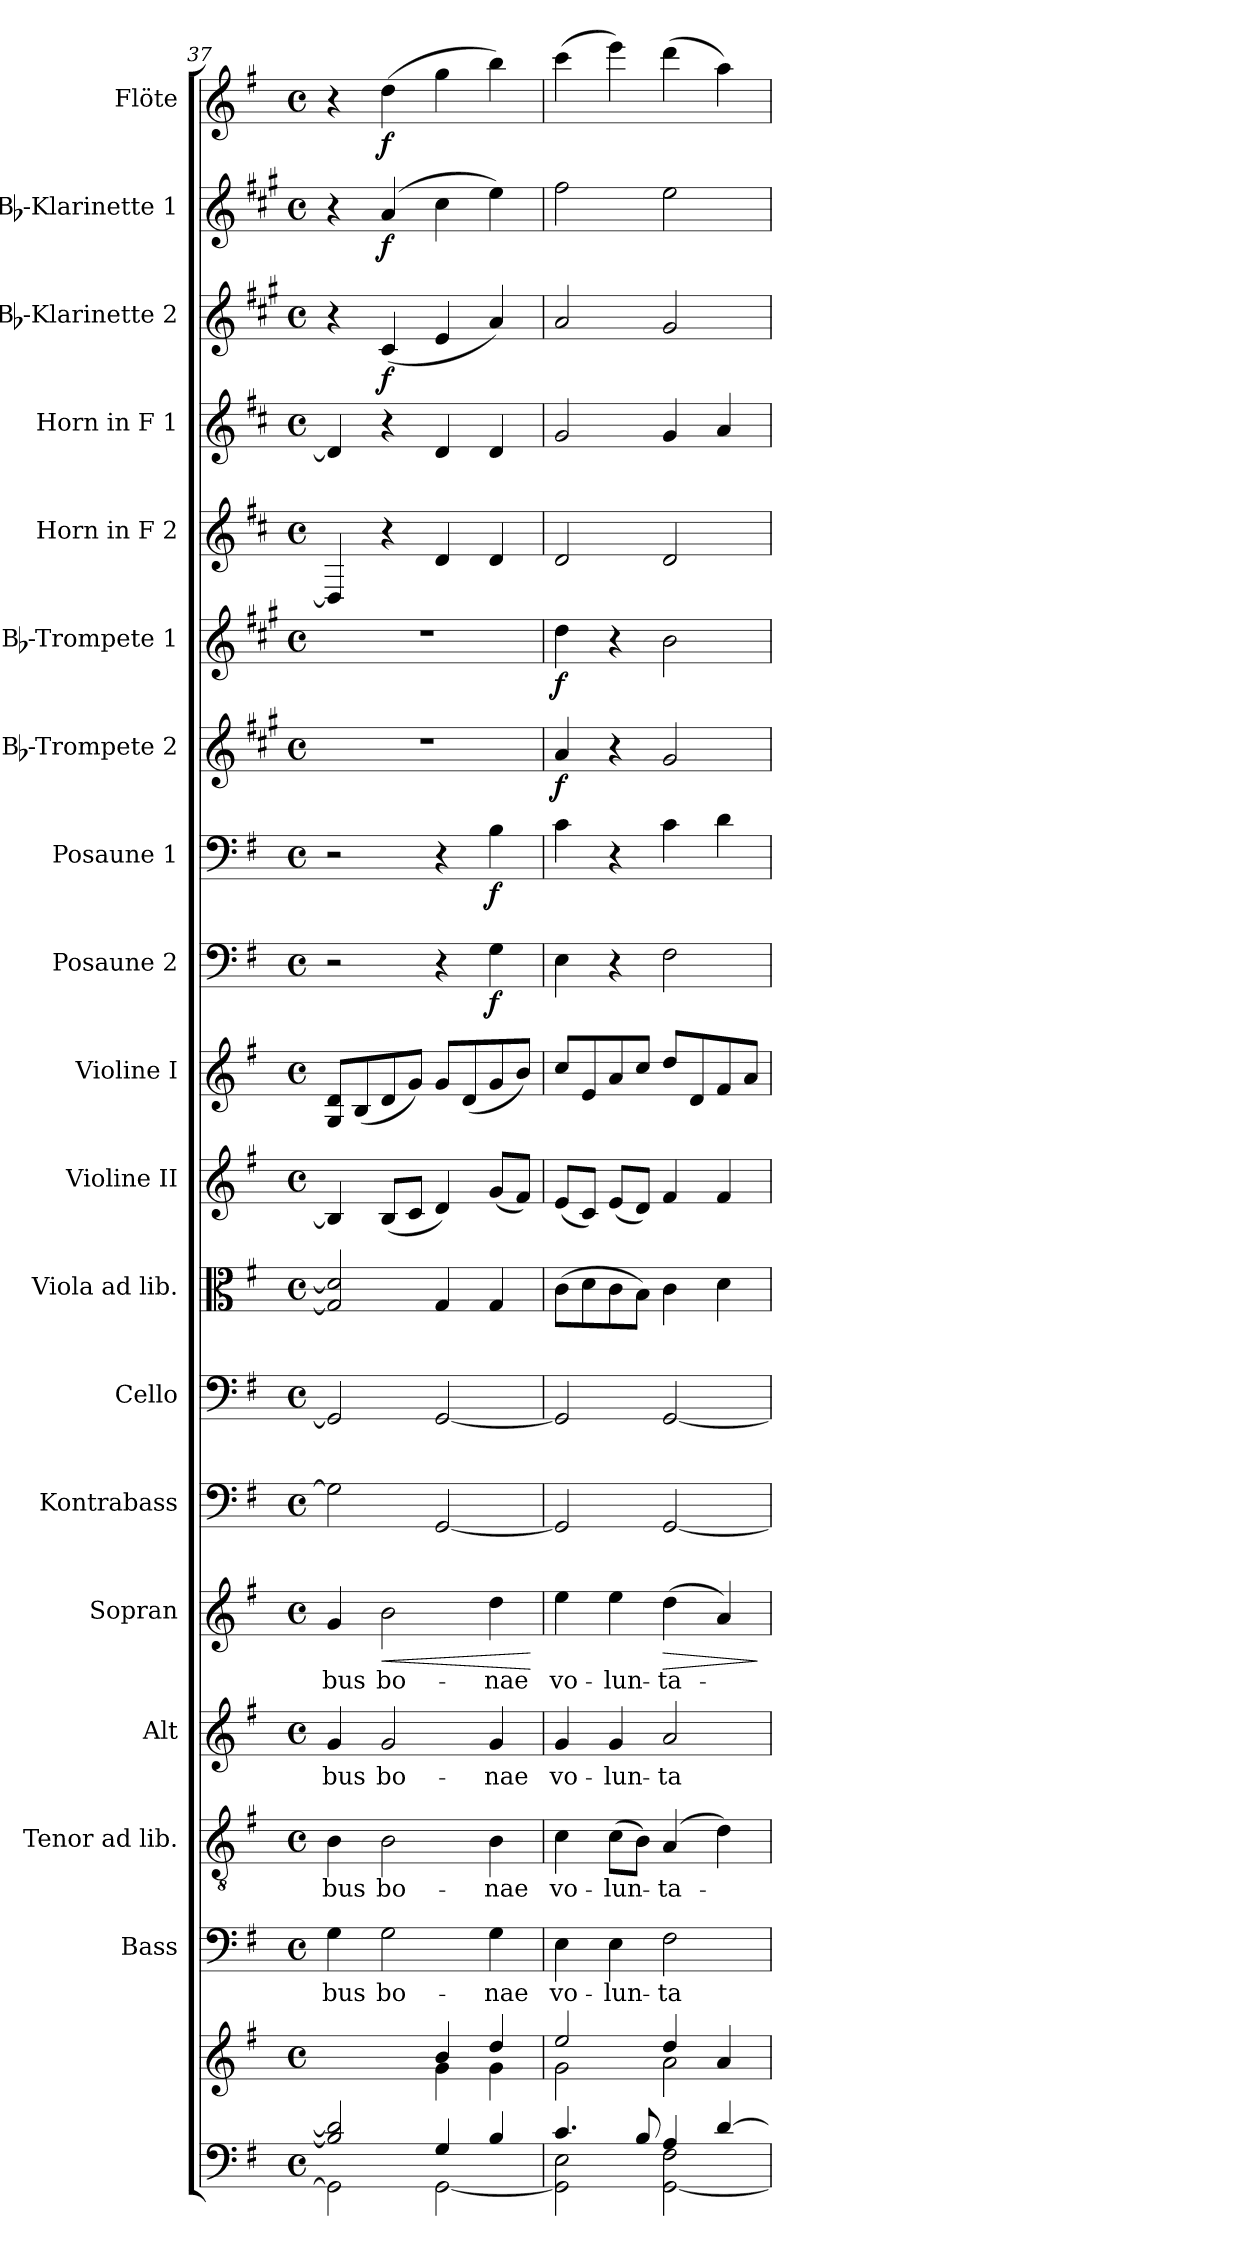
**kern	**kern	**kern	**text	**kern	**text	**kern	**text	**kern	**text	**dynam	**kern	**kern	**kern	**kern	**kern	**kern	**dynam	**kern	**dynam	**kern	**dynam	**kern	**dynam	**kern	**kern	**kern	**dynam	**kern	**dynam	**kern	**dynam
*part19	*part19	*part18	*part18	*part17	*part17	*part16	*part16	*part15	*part15	*part15	*part14	*part13	*part12	*part11	*part10	*part9	*part9	*part8	*part8	*part7	*part7	*part6	*part6	*part5	*part4	*part3	*part3	*part2	*part2	*part1	*part1
*staff20	*staff19	*staff18	*staff18	*staff17	*staff17	*staff16	*staff16	*staff15	*staff15	*staff15	*staff14	*staff13	*staff12	*staff11	*staff10	*staff9	*staff9	*staff8	*staff8	*staff7	*staff7	*staff6	*staff6	*staff5	*staff4	*staff3	*staff3	*staff2	*staff2	*staff1	*staff1
*	*	*I"Bass	*	*I"Tenor ad lib.	*	*I"Alt	*	*I"Sopran	*	*	*I"Kontrabass	*I"Cello	*I"Viola ad lib.	*I"Violine II	*I"Violine I	*I"Posaune 2	*	*I"Posaune 1	*	*I"Bb-Trompete 2	*	*I"Bb-Trompete 1	*	*I"Horn in F 2	*I"Horn in F 1	*I"Bb-Klarinette 2	*	*I"Bb-Klarinette 1	*	*I"Flöte	*
*	*	*I'B.	*	*I'T.	*	*I'A.	*	*I'S.	*	*	*I'Kb.	*	*I'Vla.	*I'Vl. II	*I'Vl. I	*I'Pos. 2	*	*I'Pos. 1	*	*I'Bb Trp. 2	*	*I'Bb Trp. 1	*	*	*	*I'Bb Kl. 2	*	*I'Bb Kl. 1	*	*I'Fl.	*
*clefF4	*clefG2	*clefF4	*	*clefGv2	*	*clefG2	*	*clefG2	*	*	*clefF4	*clefF4	*clefC3	*clefG2	*clefG2	*clefF4	*	*clefF4	*	*clefG2	*	*clefG2	*	*clefG2	*clefG2	*clefG2	*	*clefG2	*	*clefG2	*
*	*	*	*	*	*	*	*	*	*	*	*ITrd7c12	*	*	*	*	*	*	*	*	*ITrd1c2	*	*ITrd1c2	*	*ITrd4c7	*ITrd4c7	*ITrd1c2	*	*ITrd1c2	*	*	*
*k[f#]	*k[f#]	*k[f#]	*	*k[f#]	*	*k[f#]	*	*k[f#]	*	*	*k[f#]	*k[f#]	*k[f#]	*k[f#]	*k[f#]	*k[f#]	*	*k[f#]	*	*k[f#]	*	*k[f#]	*	*k[f#]	*k[f#]	*k[f#]	*	*k[f#]	*	*k[f#]	*
*G:	*G:	*G:	*	*G:	*	*G:	*	*G:	*	*	*G:	*G:	*G:	*G:	*G:	*G:	*	*G:	*	*G:	*	*G:	*	*G:	*G:	*G:	*	*G:	*	*G:	*
*M4/4	*M4/4	*M4/4	*	*M4/4	*	*M4/4	*	*M4/4	*	*	*M4/4	*M4/4	*M4/4	*M4/4	*M4/4	*M4/4	*	*M4/4	*	*M4/4	*	*M4/4	*	*M4/4	*M4/4	*M4/4	*	*M4/4	*	*M4/4	*
*met(c)	*met(c)	*met(c)	*	*met(c)	*	*met(c)	*	*met(c)	*	*	*met(c)	*met(c)	*met(c)	*met(c)	*met(c)	*met(c)	*	*met(c)	*	*met(c)	*	*met(c)	*	*met(c)	*met(c)	*met(c)	*	*met(c)	*	*met(c)	*
=37	=37	=37	=37	=37	=37	=37	=37	=37	=37	=37	=37	=37	=37	=37	=37	=37	=37	=37	=37	=37	=37	=37	=37	=37	=37	=37	=37	=37	=37	=37	=37
*^	*^	*	*	*	*	*	*	*	*	*	*	*	*	*	*	*	*	*	*	*	*	*	*	*	*	*	*	*	*	*	*
!	!	!	!	!	!LO:LY:b	!	!LO:LY:b	!	!LO:LY:b	!	!LO:LY:b	!	!	!	!	!	!	!	!	!	!	!	!	!	!	!	!	!	!	!	!	!	!
2B/] 2d/]	2GG\]	2ryy	2ryy	4G\	-bus	4B\	-bus	4g/	-bus	4g/	-bus	.	2GG\]	2GG/]	2G/] 2d/]	4B/]	8G/ 8d/L	2r	.	2r	.	1r	.	1r	.	4GG/]	4G/]	4r	.	4r	.	4r	.
.	.	.	.	.	.	.	.	.	.	.	.	.	.	.	.	.	(<8B/	.	.	.	.	.	.	.	.	.	.	.	.	.	.	.	.
!	!	!	!	!	!LO:LY:b	!	!LO:LY:b	!	!LO:LY:b	!	!LO:LY:b	!LO:HP:b	!	!	!	!	!	!	!	!	!	!	!	!	!	!	!	!	!LO:DY:b	!	!LO:DY:b	!	!LO:DY:b
.	.	.	.	2G\	bo-	2B\	bo-	2g/	bo-	2b\	bo-	<	.	.	.	(<8B/L	8d/	.	.	.	.	.	.	.	.	4r	4r	(<4B/	f	(4g/	f	(>4dd\	f
.	.	.	.	.	.	.	.	.	.	.	.	.	.	.	.	8c/J	8g/J)	.	.	.	.	.	.	.	.	.	.	.	.	.	.	.	.
4G/	[<2GG\	4b/	4g\	.	.	.	.	.	.	.	.	.	[2GGG/	[2GG/	4G/	4d/)	8g/L	4r	.	4r	.	.	.	.	.	4G/	4G/	4d/	.	4b\	.	4gg\	.
.	.	.	.	.	.	.	.	.	.	.	.	.	.	.	.	.	(<8d/	.	.	.	.	.	.	.	.	.	.	.	.	.	.	.	.
!	!	!	!	!	!LO:LY:b	!	!LO:LY:b	!	!LO:LY:b	!	!LO:LY:b	!	!	!	!	!	!	!	!LO:DY:b	!	!LO:DY:b	!	!	!	!	!	!	!	!	!	!	!	!
4B/	.	4dd/	4g\	4G\	-nae	4B\	-nae	4g/	-nae	4dd\	-nae	.	.	.	4G/	(<8g/L	8g/	4G\	f	4B\	f	.	.	.	.	4G/	4G/	4g/)	.	4dd\)	.	4bb\)	.
.	.	.	.	.	.	.	.	.	.	.	.	.	.	.	.	8f#/J)	8b/J)	.	.	.	.	.	.	.	.	.	.	.	.	.	.	.	.
*v	*v	*	*	*	*	*	*	*	*	*	*	*	*	*	*	*	*	*	*	*	*	*	*	*	*	*	*	*	*	*	*	*	*
*	*v	*v	*	*	*	*	*	*	*	*	*	*	*	*	*	*	*	*	*	*	*	*	*	*	*	*	*	*	*	*	*	*
.	.	.	.	.	.	.	.	.	.	[	.	.	.	.	.	.	.	.	.	.	.	.	.	.	.	.	.	.	.	.	.
=38	=38	=38	=38	=38	=38	=38	=38	=38	=38	=38	=38	=38	=38	=38	=38	=38	=38	=38	=38	=38	=38	=38	=38	=38	=38	=38	=38	=38	=38	=38	=38
*^	*^	*	*	*	*	*	*	*	*	*	*	*	*	*	*	*	*	*	*	*	*	*	*	*	*	*	*	*	*	*	*
!	!	!	!	!	!LO:LY:b	!	!LO:LY:b	!	!LO:LY:b	!	!LO:LY:b	!	!	!	!	!	!	!	!	!	!	!	!LO:DY:b	!	!LO:DY:b	!	!	!	!	!	!	!	!
4.c/	2GG\] 2E\	2ee/	2g\	4E\	vo-	4c\	vo-	4g/	vo-	4ee\	vo-	.	2GGG/]	2GG/]	(>8c\L	(<8e/L	8cc/L	4E\	.	4c\	.	4g/	f	4cc\	f	2G/	2c/	2g/	.	2ee\	.	(>4ccc\	.
.	.	.	.	.	.	.	.	.	.	.	.	.	.	.	8d\	8c/J)	8e/	.	.	.	.	.	.	.	.	.	.	.	.	.	.	.	.
!	!	!	!	!	!LO:LY:b	!	!LO:LY:b	!	!LO:LY:b	!	!LO:LY:b	!	!	!	!	!	!	!	!	!	!	!	!	!	!	!	!	!	!	!	!	!	!
.	.	.	.	4E\	-lun-	(>8c\L	-lun-	4g/	-lun-	4ee\	-lun-	.	.	.	8c\	(<8e/L	8a/	4r	.	4r	.	4r	.	4r	.	.	.	.	.	.	.	4eee\)	.
8B/	.	.	.	.	.	8B\J)	.	.	.	.	.	.	.	.	8B\J)	8d/J)	8cc/J	.	.	.	.	.	.	.	.	.	.	.	.	.	.	.	.
!	!	!	!	!	!LO:LY:b	!	!LO:LY:b	!	!LO:LY:b	!	!LO:LY:b	!LO:HP:b	!	!	!	!	!	!	!	!	!	!	!	!	!	!	!	!	!	!	!	!	!
4A/	[<2GG\ 2F#\	4dd/	2a\	2F#\	-ta-	(4A/	-ta-	2a/	-ta-	(>4dd\	-ta-	>	[2GGG/	[2GG/	4c\	4f#/	8dd/L	2F#\	.	4c\	.	2f#/	.	2a\	.	2G/	4c/	2f#/	.	2dd\	.	(>4ddd\	.
.	.	.	.	.	.	.	.	.	.	.	.	.	.	.	.	.	8d/	.	.	.	.	.	.	.	.	.	.	.	.	.	.	.	.
[>4d/	.	4a/	.	.	.	4d\)	.	.	.	4a/)	.	.	.	.	4d\	4f#/	8f#/	.	.	4d\	.	.	.	.	.	.	4d/	.	.	.	.	4aa\)	.
.	.	.	.	.	.	.	.	.	.	.	.	.	.	.	.	.	8a/J	.	.	.	.	.	.	.	.	.	.	.	.	.	.	.	.
*v	*v	*	*	*	*	*	*	*	*	*	*	*	*	*	*	*	*	*	*	*	*	*	*	*	*	*	*	*	*	*	*	*	*
*	*v	*v	*	*	*	*	*	*	*	*	*	*	*	*	*	*	*	*	*	*	*	*	*	*	*	*	*	*	*	*	*	*
.	.	.	.	.	.	.	.	.	.	]	.	.	.	.	.	.	.	.	.	.	.	.	.	.	.	.	.	.	.	.	.
=	=	=	=	=	=	=	=	=	=	=	=	=	=	=	=	=	=	=	=	=	=	=	=	=	=	=	=	=	=	=	=
*-	*-	*-	*-	*-	*-	*-	*-	*-	*-	*-	*-	*-	*-	*-	*-	*-	*-	*-	*-	*-	*-	*-	*-	*-	*-	*-	*-	*-	*-	*-	*-
